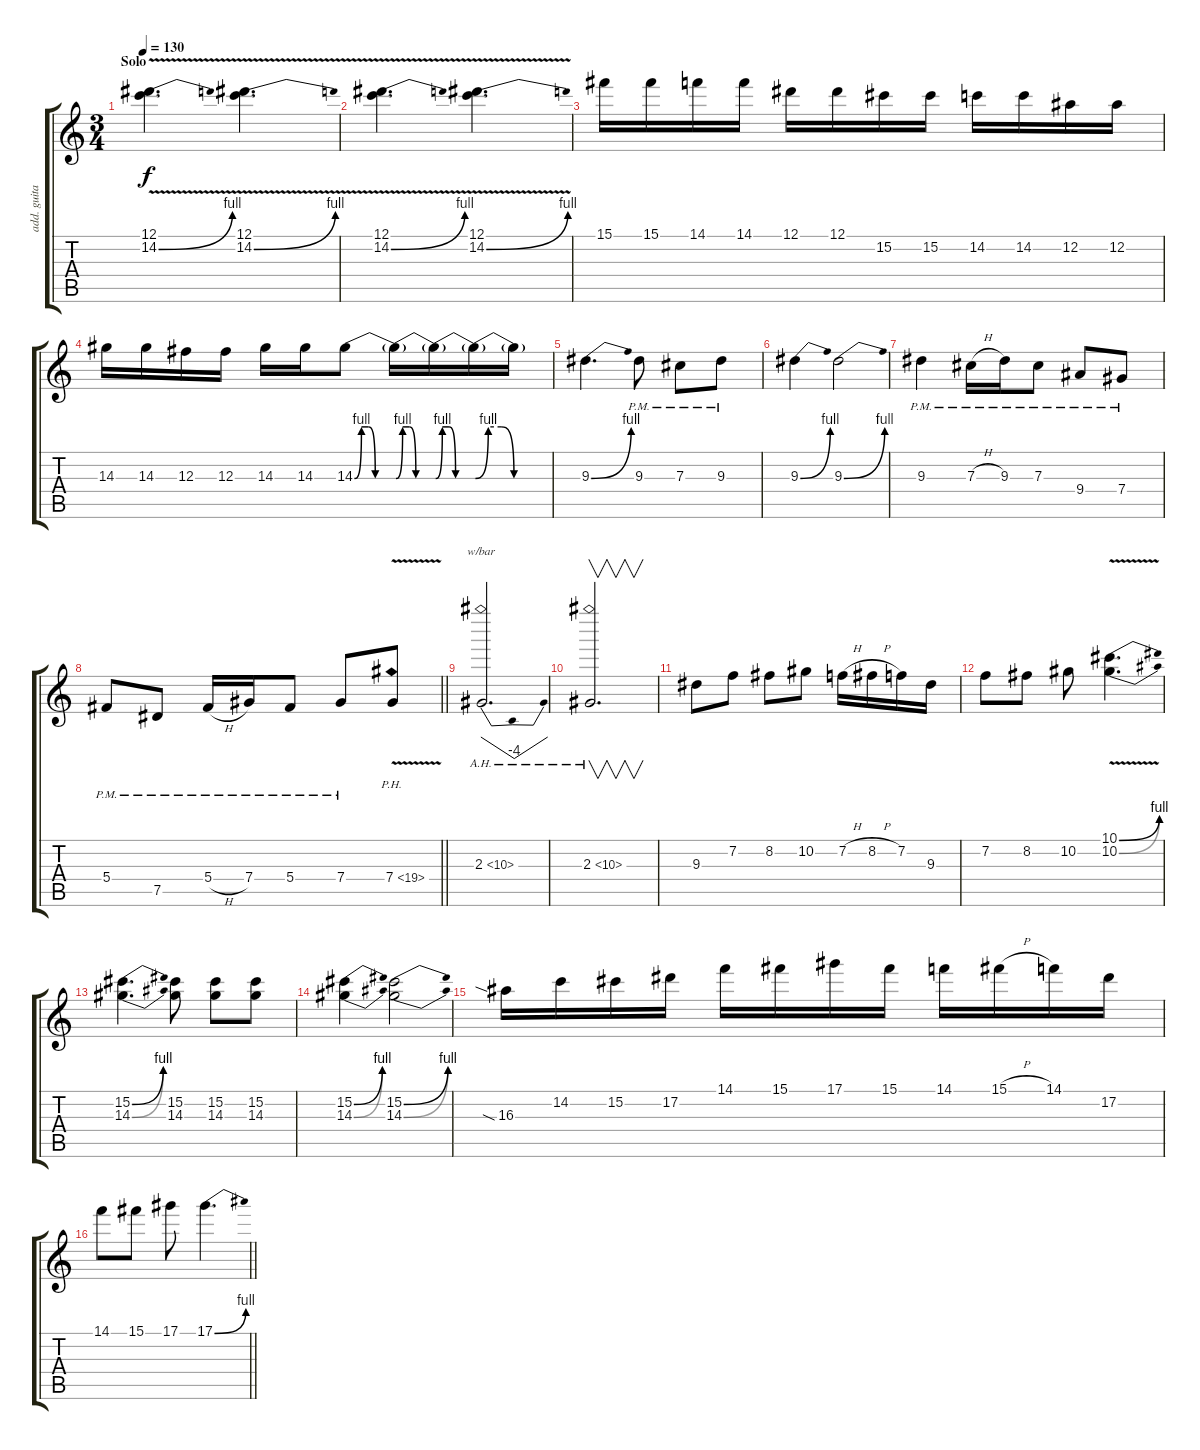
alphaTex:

\track ("add. guitar" "add. guita") {instrument overdrivenguitar}
\staff {score tabs}
\tuning (Eb4 Bb3 Gb3 Db3 Ab2 Eb2) {hide}
\ts (3 4)
\section ("" "Solo")
\tempo 130
\clef g2
\ks c
(12.1 14.2{be (bend 0 0 60 4) v}).4{d dy f volume 13} (12.1 14.2{be (bend 0 0 60 4) v}).4{d} |
(12.1 14.2{be (bend 0 0 60 4) v}).4{d} (12.1 14.2{be (bend 0 0 60 4) v}).4{d} |
15.1.16 15.1.16 14.1.16 14.1.16 12.1.16 12.1.16 15.2.16 15.2.16 14.2.16 14.2.16 12.2.16 12.2.16 |
14.3.16 14.3.16 12.3.16 12.3.16 14.3.16 14.3.16 14.3{be (custom 0 0 10 4 20 4 30 0 60 0)}.8 14.3{be (custom 0 0 10 4 20 4 30 0 60 0) t}.16 14.3{be (custom 0 0 10 4 20 4 30 0 60 0) t}.16 14.3{be (custom 0 0 10 4 20 4 30 0 60 0) t}.16 14.3{t}.16 |
9.3{be (bend 0 0 60 4)}.4{d} 9.3{pm}.8 7.3{pm}.8 9.3{pm}.8 |
9.3{be (bend 0 0 60 4)}.4 9.3{be (bend 0 0 60 4)}.2 |
9.3{pm}.4 7.3{h pm}.16 9.3{pm}.16 7.3{pm}.8 9.4{pm}.8 7.4{pm}.8 |
\barLineRight lightlight
5.4{pm}.8 7.5{pm}.8 5.4{h pm}.16 7.4{pm}.16 5.4{pm}.8 7.4{pm}.8 7.4{ph 12 v}.8 |
2.3{ah 8}.2{d tbe (dip default 0 0 30 -16 60 0)} |
2.3{ah 8}.2{v d} |
9.3.8 7.2.8 8.2.8 10.2.8 7.2{h}.16 8.2{h}.16 7.2.16 9.3.16 |
7.2.8 8.2.8 10.2.8 (10.1{be (bend 0 0 60 4)} 10.2{be (bend 0 0 60 4) v}).4{d} |
(15.2{be (bend 0 0 60 4)} 14.3{be (bend 0 0 60 4)}).4{d} (15.2 14.3).8 (15.2 14.3).8 (15.2 14.3).8 |
(15.2{be (bend 0 0 60 4)} 14.3{be (bend 0 0 60 4)}).4 (15.2{be (bend 0 0 60 4)} 14.3{be (bend 0 0 60 4)}).2 |
16.3{sia}.16 14.2.16 15.2.16 17.2.16 14.1.16 15.1.16 17.1.16 15.1.16 14.1.16 15.1{h}.16 14.1.16 17.2.16 |
\barLineRight lightlight
14.1.8 15.1.8 17.1.8 17.1{be (bend 0 0 60 4)}.4{d}
